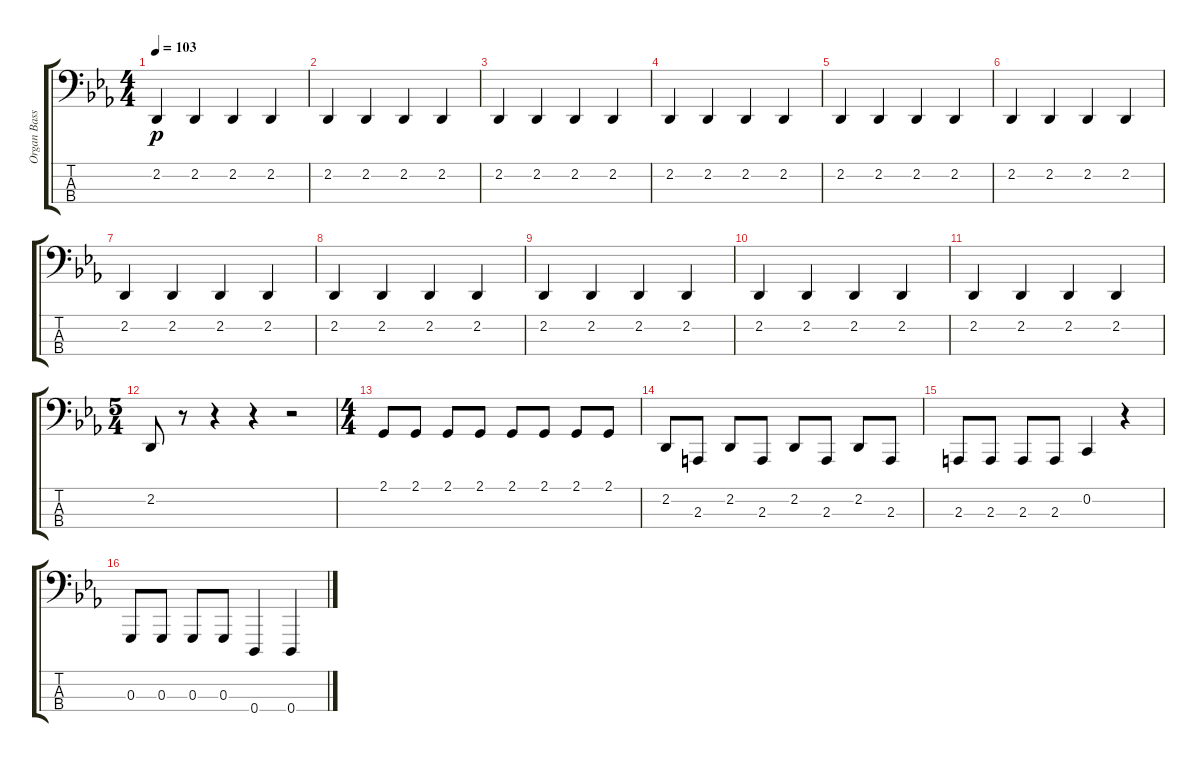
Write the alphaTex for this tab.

\track ("Organ Bass" "Organ Bass") {instrument drawbarorgan}
\staff {score tabs}
\tuning (F2 C2 G1 D1) {hide}
\ts (4 4)
\tempo 103
\clef f4
\ks eb
2.2.4{dy p} 2.2.4 2.2.4 2.2.4 |
2.2.4 2.2.4 2.2.4 2.2.4 |
2.2.4 2.2.4 2.2.4 2.2.4 |
2.2.4 2.2.4 2.2.4 2.2.4 |
2.2.4 2.2.4 2.2.4 2.2.4 |
2.2.4 2.2.4 2.2.4 2.2.4 |
2.2.4 2.2.4 2.2.4 2.2.4 |
2.2.4 2.2.4 2.2.4 2.2.4 |
2.2.4 2.2.4 2.2.4 2.2.4 |
2.2.4 2.2.4 2.2.4 2.2.4 |
2.2.4 2.2.4 2.2.4 2.2.4 |
\ts (5 4)
2.2.8 r.8 r.4 r.4 r.2 |
\ts (4 4)
2.1.8 2.1.8 2.1.8 2.1.8 2.1.8 2.1.8 2.1.8 2.1.8 |
2.2.8 2.3.8 2.2.8 2.3.8 2.2.8 2.3.8 2.2.8 2.3.8 |
2.3.8 2.3.8 2.3.8 2.3.8 0.2.4 r.4 |
0.3.8 0.3.8 0.3.8 0.3.8 0.4.4 0.4.4
